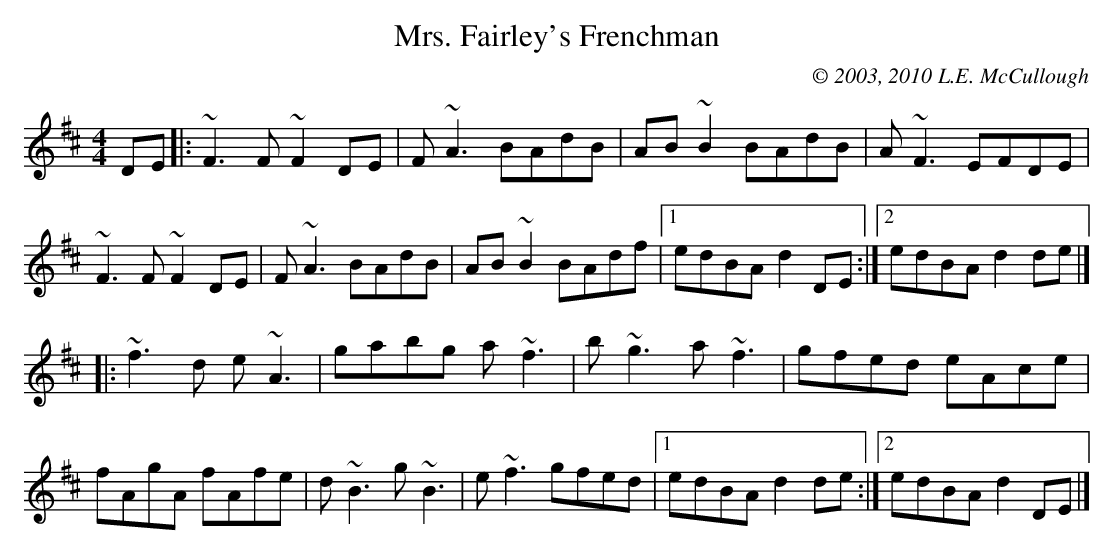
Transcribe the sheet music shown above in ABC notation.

X:1
T:Mrs. Fairley's Frenchman
C:© 2003, 2010 L.E. McCullough
M:4/4
L:1/8
K:D
DE|:~F3F ~F2DE|F~A3 BAdB|AB~B2 BAdB|A~F3 EFDE|
~F3F ~F2DE|F~A3 BAdB|AB~B2 BAdf|1edBA d2DE:|2edBA d2de|]
|:~f3d e~A3|gabg a~f3|b~g3 a~f3|gfed eAce|
fAgA fAfe|d~B3 g~B3|e~f3 gfed|1edBA d2de:|2edBA d2DE|]
